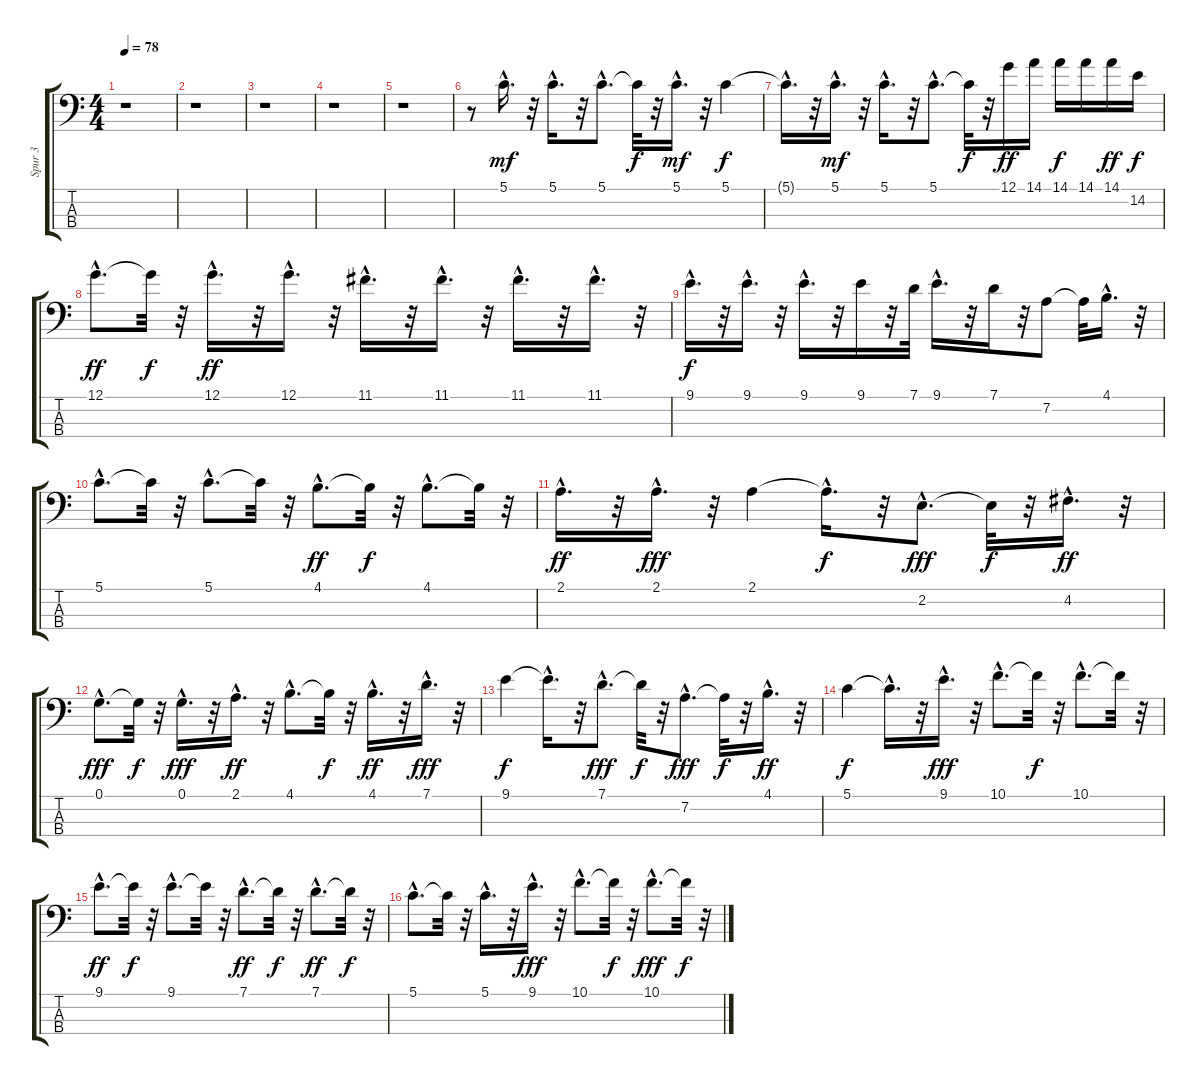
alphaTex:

\track ("Spur 3" "Spur 3") {instrument fretlessbass}
\staff {score tabs}
\tuning (G2 D2 A1 E1) {hide}
\ts (4 4)
\tempo 78
\clef f4
\ks c
r.1{dy mf instrument fretlessbass} |
r.1 |
r.1 |
r.1 |
r.1 |
r.8 5.1{hac}.16{d} r.32 5.1{hac}.16{d} r.32 5.1{hac}.8{d} 5.1{t}.32{dy f} r.32 5.1{hac}.16{d dy mf} r.32 5.1.4{dy f} |
5.1{hac t}.16{d} r.32 5.1{hac}.16{d dy mf} r.32 5.1{hac}.16{d} r.32 5.1{hac}.8{d} 5.1{t}.32{dy f} r.32 12.1.16{dy ff} 14.1.16 14.1.16{dy f} 14.1.16 14.1.16{dy ff} 14.2.16{dy f} |
12.1{hac}.8{d dy ff} 12.1{t}.32{dy f} r.32 12.1{hac}.16{d dy ff} r.32 12.1{hac}.16{d} r.32 11.1{hac}.16{d} r.32 11.1{hac}.16{d} r.32 11.1{hac}.16{d} r.32 11.1{hac}.16{d} r.32 |
9.1{hac}.16{d dy f} r.32 9.1{hac}.16{d} r.32 9.1{hac}.16{d} r.32 9.1.16 r.32 7.1.32 9.1{hac}.16{d} r.32 7.1.16 r.32 7.2.8 7.2{t}.32 4.1{hac}.16{d} r.32 |
5.1{hac}.8{d} 5.1{t}.32 r.32 5.1{hac}.8{d} 5.1{t}.32 r.32 4.1{hac}.8{d dy ff} 4.1{t}.32{dy f} r.32 4.1{hac}.8{d} 4.1{t}.32 r.32 |
2.1{hac}.16{d dy ff} r.32 2.1{hac}.16{d dy fff} r.32 2.1.4 2.1{hac t}.16{d dy f} r.32 2.2{hac}.8{d dy fff} 2.2{t}.32{dy f} r.32 4.2{hac}.16{d dy ff} r.32 |
0.1{hac}.8{d dy fff} 0.1{t}.32{dy f} r.32 0.1{hac}.16{d dy fff} r.32 2.1{hac}.16{d dy ff} r.32 4.1{hac}.8{d} 4.1{t}.32{dy f} r.32 4.1{hac}.16{d dy ff} r.32 7.1{hac}.16{d dy fff} r.32 |
9.1.4{dy f} 9.1{hac t}.16{d} r.32 7.1{hac}.8{d dy fff} 7.1{t}.32{dy f} r.32 7.2{hac}.8{d dy fff} 7.2{t}.32{dy f} r.32 4.1{hac}.16{d dy ff} r.32 |
5.1.4{dy f} 5.1{hac t}.16{d} r.32 9.1{hac}.16{d dy fff} r.32 10.1{hac}.8{d} 10.1{t}.32{dy f} r.32 10.1{hac}.8{d} 10.1{t}.32 r.32 |
9.1{hac}.8{d dy ff} 9.1{t}.32{dy f} r.32 9.1{hac}.8{d} 9.1{t}.32 r.32 7.1{hac}.8{d dy ff} 7.1{t}.32{dy f} r.32 7.1{hac}.8{d dy ff} 7.1{t}.32{dy f} r.32 |
5.1{hac}.8{d} 5.1{t}.32 r.32 5.1{hac}.16{d} r.32 9.1{hac}.16{d dy fff} r.32 10.1{hac}.8{d} 10.1{t}.32{dy f} r.32 10.1{hac}.8{d dy fff} 10.1{t}.32{dy f} r.32
